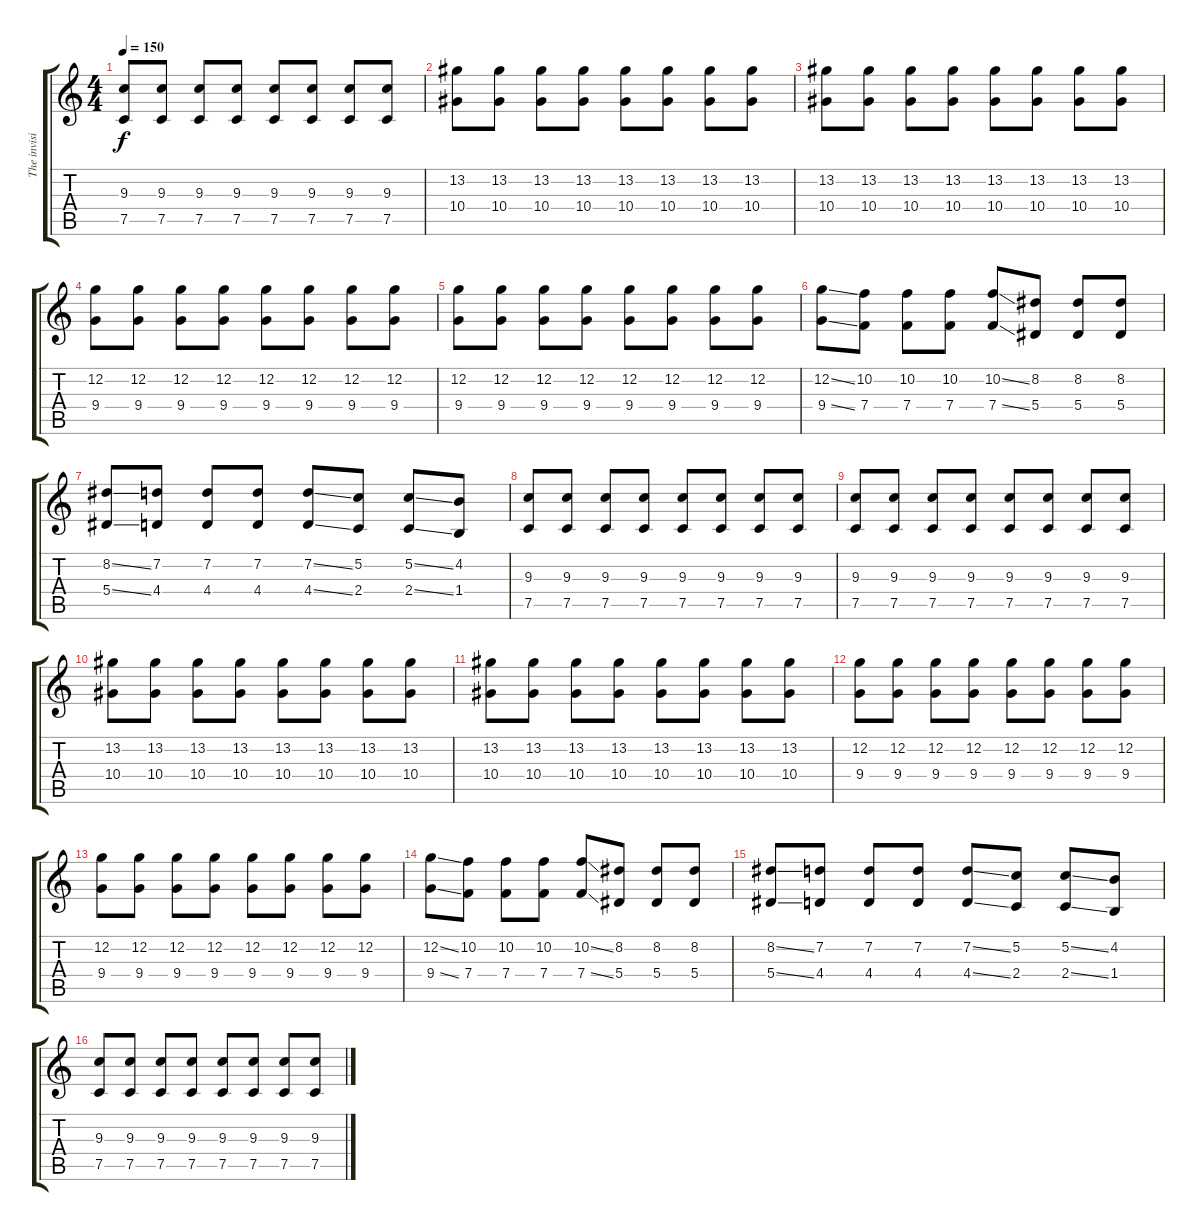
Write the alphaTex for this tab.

\track ("The invisible third guitarist" "The invisi") {instrument distortionguitar}
\staff {score tabs}
\tuning (C4 G3 Eb3 Bb2 F2 C2) {hide}
\ts (4 4)
\tempo 150
\clef g2
\ks c
(9.3 7.5).8{dy f} (9.3 7.5).8 (9.3 7.5).8 (9.3 7.5).8 (9.3 7.5).8 (9.3 7.5).8 (9.3 7.5).8 (9.3 7.5).8 |
(13.2 10.4).8 (13.2 10.4).8 (13.2 10.4).8 (13.2 10.4).8 (13.2 10.4).8 (13.2 10.4).8 (13.2 10.4).8 (13.2 10.4).8 |
(13.2 10.4).8 (13.2 10.4).8 (13.2 10.4).8 (13.2 10.4).8 (13.2 10.4).8 (13.2 10.4).8 (13.2 10.4).8 (13.2 10.4).8 |
(12.2 9.4).8 (12.2 9.4).8 (12.2 9.4).8 (12.2 9.4).8 (12.2 9.4).8 (12.2 9.4).8 (12.2 9.4).8 (12.2 9.4).8 |
(12.2 9.4).8 (12.2 9.4).8 (12.2 9.4).8 (12.2 9.4).8 (12.2 9.4).8 (12.2 9.4).8 (12.2 9.4).8 (12.2 9.4).8 |
(12.2{ss} 9.4{ss}).8 (10.2 7.4).8 (10.2 7.4).8 (10.2 7.4).8 (10.2{ss} 7.4{ss}).8 (8.2 5.4).8 (8.2 5.4).8 (8.2 5.4).8 |
(8.2{ss} 5.4{ss}).8 (7.2 4.4).8 (7.2 4.4).8 (7.2 4.4).8 (7.2{ss} 4.4{ss}).8 (5.2 2.4).8 (5.2{ss} 2.4{ss}).8 (4.2 1.4).8 |
(9.3 7.5).8 (9.3 7.5).8 (9.3 7.5).8 (9.3 7.5).8 (9.3 7.5).8 (9.3 7.5).8 (9.3 7.5).8 (9.3 7.5).8 |
(9.3 7.5).8 (9.3 7.5).8 (9.3 7.5).8 (9.3 7.5).8 (9.3 7.5).8 (9.3 7.5).8 (9.3 7.5).8 (9.3 7.5).8 |
(13.2 10.4).8 (13.2 10.4).8 (13.2 10.4).8 (13.2 10.4).8 (13.2 10.4).8 (13.2 10.4).8 (13.2 10.4).8 (13.2 10.4).8 |
(13.2 10.4).8 (13.2 10.4).8 (13.2 10.4).8 (13.2 10.4).8 (13.2 10.4).8 (13.2 10.4).8 (13.2 10.4).8 (13.2 10.4).8 |
(12.2 9.4).8 (12.2 9.4).8 (12.2 9.4).8 (12.2 9.4).8 (12.2 9.4).8 (12.2 9.4).8 (12.2 9.4).8 (12.2 9.4).8 |
(12.2 9.4).8 (12.2 9.4).8 (12.2 9.4).8 (12.2 9.4).8 (12.2 9.4).8 (12.2 9.4).8 (12.2 9.4).8 (12.2 9.4).8 |
(12.2{ss} 9.4{ss}).8 (10.2 7.4).8 (10.2 7.4).8 (10.2 7.4).8 (10.2{ss} 7.4{ss}).8 (8.2 5.4).8 (8.2 5.4).8 (8.2 5.4).8 |
(8.2{ss} 5.4{ss}).8 (7.2 4.4).8 (7.2 4.4).8 (7.2 4.4).8 (7.2{ss} 4.4{ss}).8 (5.2 2.4).8 (5.2{ss} 2.4{ss}).8 (4.2 1.4).8 |
(9.3 7.5).8 (9.3 7.5).8 (9.3 7.5).8 (9.3 7.5).8 (9.3 7.5).8 (9.3 7.5).8 (9.3 7.5).8 (9.3 7.5).8
